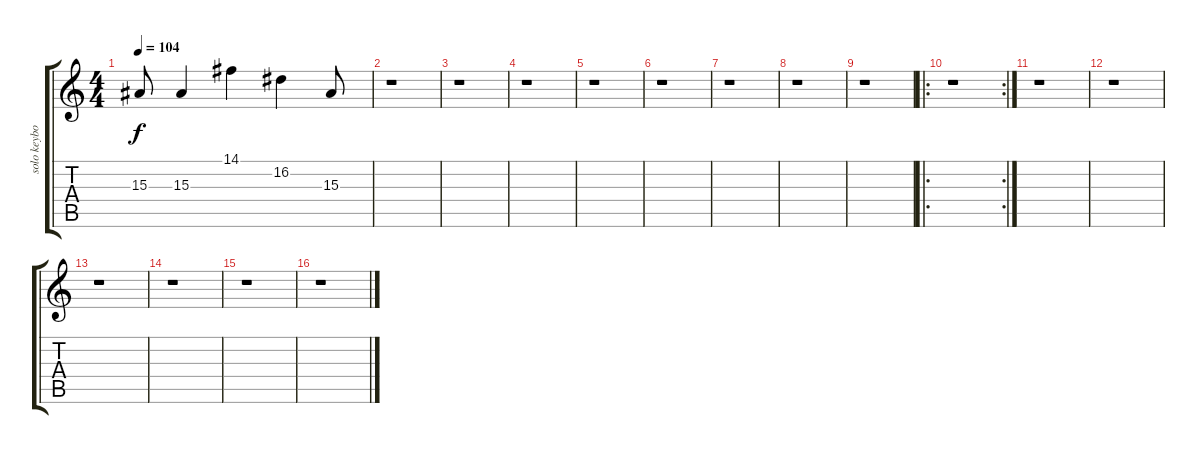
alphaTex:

\track ("solo keyboard" "solo keybo") {instrument electricpiano1}
\staff {score tabs}
\tuning (E4 B3 G3 D3 A2 E2) {hide}
\ts (4 4)
\tempo 104
\clef g2
\ks c
15.3{t}.8{dy f} 15.3.4 14.1.4 16.2.4 15.3.8 |
r.1 |
r.1 |
r.1 |
r.1 |
r.1 |
r.1 |
r.1 |
r.1 |
\ro
\rc 2
r.1 |
r.1 |
r.1 |
r.1 |
r.1 |
r.1 |
r.1
